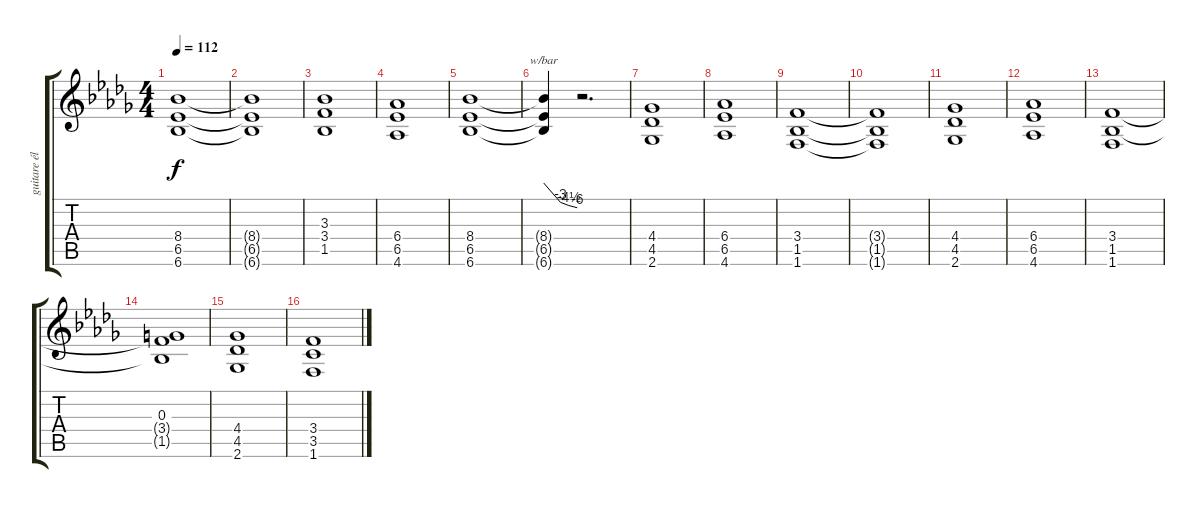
\track ("guitare éléctrique" "guitare él") {instrument overdrivenguitar}
\staff {score tabs}
\tuning (E4 B3 G3 D3 A2 E2) {hide}
\ts (4 4)
\tempo 112
\clef g2
\ks bbminor
(8.4 6.5 6.6).1{dy f} |
(8.4{t} 6.5{t} 6.6{t}).1 |
(3.3 3.4 1.5).1 |
(6.4 6.5 4.6).1 |
(8.4 6.5 6.6).1 |
(8.4{t} 6.5{t} 6.6{t}).4{tbe (custom default 0 0 30 -12 45 -18 60 -24)} r.2{d} |
(4.4 4.5 2.6).1 |
(6.4 6.5 4.6).1 |
(3.4 1.5 1.6).1 |
(3.4{t} 1.5{t} 1.6{t}).1 |
(4.4 4.5 2.6).1 |
(6.4 6.5 4.6).1 |
(3.4 1.5 1.6).1 |
(0.3 3.4{t} 1.5{t}).1 |
(4.4 4.5 2.6).1 |
(3.4 3.5 1.6).1
